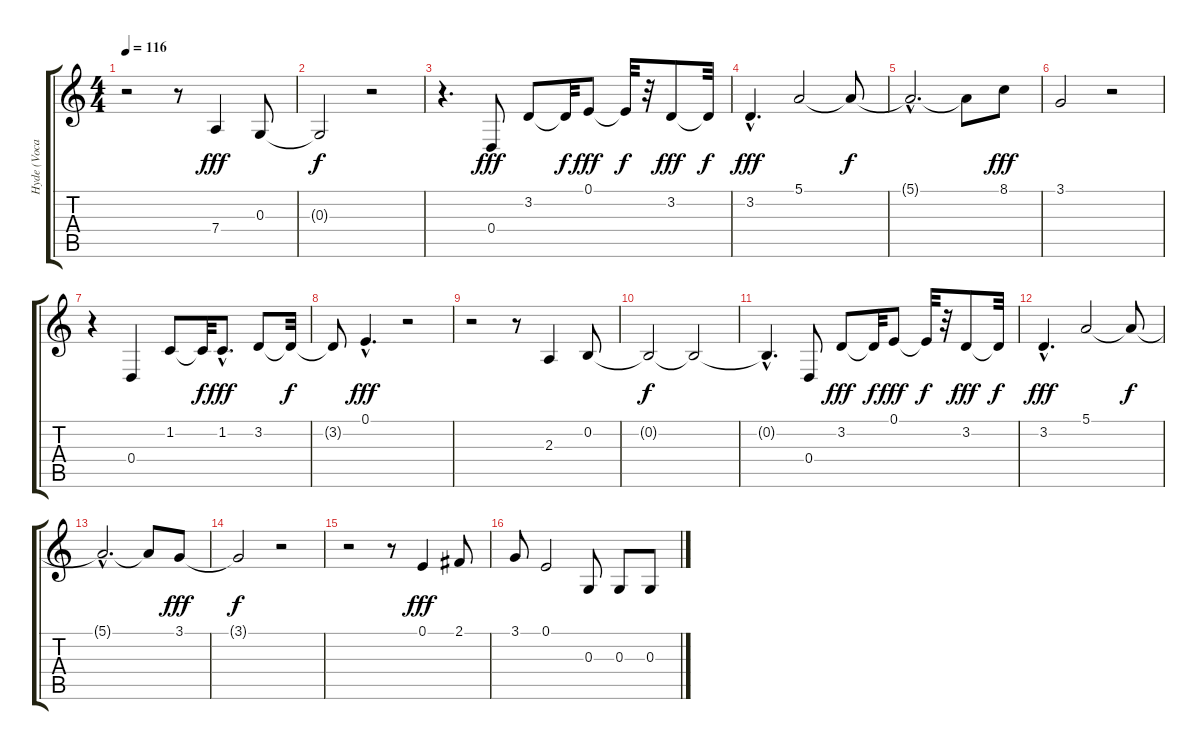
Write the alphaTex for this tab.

\track ("Hyde (Vocal)" "Hyde (Voca") {instrument flute}
\staff {score tabs}
\tuning (E4 B3 G3 D3 A2 E2) {hide}
\ts (4 4)
\tempo 116
\clef g2
\ks c
r.2{dy fff} r.8 7.4.4 0.3.8 |
0.3{t}.2{dy f} r.2 |
r.4{d} 0.4.8{dy fff} 3.2.8 3.2{t}.32{dy f} 0.1.8{dy fff} 0.1{t}.32{dy f} r.32 3.2.8{dy fff} 3.2{t}.32{dy f} |
3.2{hac}.4{d dy fff} 5.1.2 5.1{t}.8{dy f} |
5.1{hac t}.2{d} 5.1{t}.8 8.1.8{dy fff} |
3.1.2 r.2 |
r.4 0.4.4 1.2.8 1.2{t}.32{dy f} 1.2{hac}.8{d dy fff} 3.2.8 3.2{t}.32{dy f} |
3.2{t}.8 0.1{hac}.4{d dy fff} r.2 |
r.2 r.8 2.3.4 0.2.8 |
0.2{t}.2{dy f} 0.2{t}.2 |
0.2{hac t}.4{d} 0.4.8 3.2.8{dy fff} 3.2{t}.32{dy f} 0.1.8{dy fff} 0.1{t}.32{dy f} r.32 3.2.8{dy fff} 3.2{t}.32{dy f} |
3.2{hac}.4{d dy fff} 5.1.2 5.1{t}.8{dy f} |
5.1{hac t}.2{d} 5.1{t}.8 3.1.8{dy fff} |
3.1{t}.2{dy f} r.2 |
r.2 r.8 0.1.4{dy fff} 2.1.8 |
3.1.8 0.1.2 0.3.8 0.3.8 0.3.8
